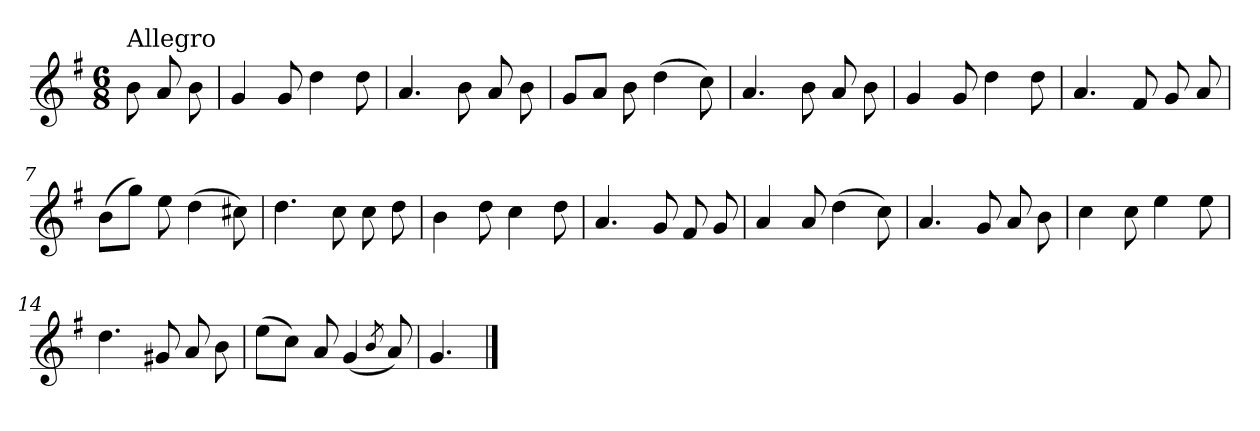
**kern
*part1
*staff1
*clefG2
*k[f#]
*G:
*M6/8
=
!LO:TX:a:t=Allegro
8b\
8a/
8b\
=1
4g/
8g/
4dd\
8dd\
=2
4.a/
8b\
8a/
8b\
=3
8g/L
8a/J
8b\
(>4dd\
8cc\)
=4
4.a/
8b\
8a/
8b\
=5
4g/
8g/
4dd\
8dd\
!!LO:LB:g=z
=6
4.a/
8f#/
8g/
8a/
=7
(>8b\L
8gg\J)
8ee\
(>4dd\
8cc#X\)
=8
4.dd\
8cc\
8cc\
8dd\
=9
4b\
8dd\
4cc\
8dd\
=10
4.a/
8g/
8f#/
8g/
=11
4a/
8a/
(>4dd\
8cc\)
!!LO:LB:g=z
=12
4.a/
8g/
8a/
8b\
=13
4cc\
8cc\
4ee\
8ee\
=14
4.dd\
8g#X/
8a/
8b\
=15
(>8ee\L
8cc\J)
8a/
(<4g/
8qb/
8a/)
=16
4.g/
==
*-
